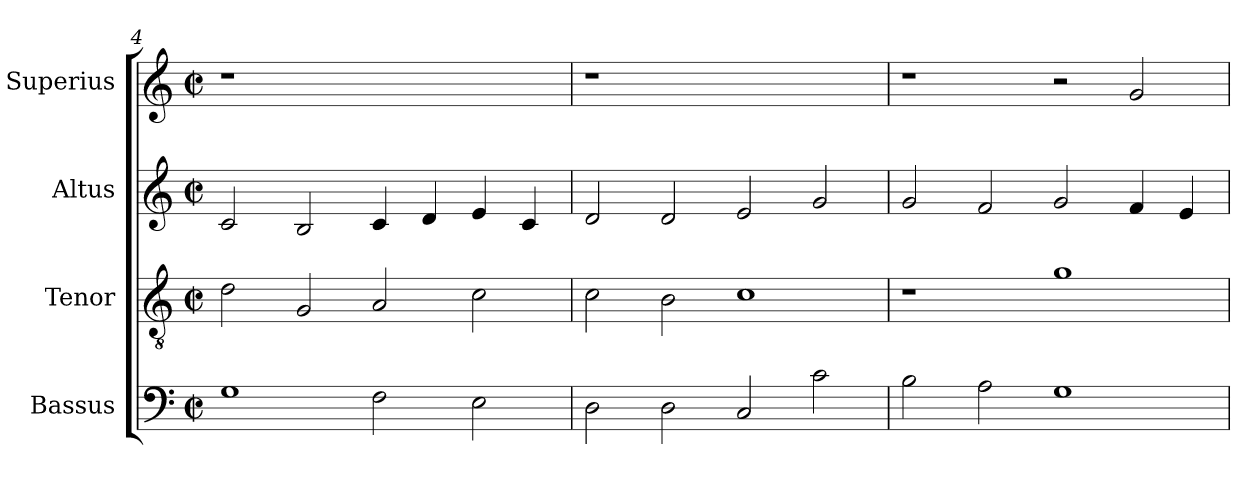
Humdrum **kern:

**kern	**kern	**kern	**kern
*part4	*part3	*part2	*part1
*staff4	*staff3	*staff2	*staff1
*I"Bassus	*I"Tenor	*I"Altus	*I"Superius
*I'B.	*I'T.	*I'A.	*I'S.
*clefF4	*clefGv2	*clefG2	*clefG2
*	*ITrd7c12	*	*
*k[]	*k[]	*k[]	*k[]
*C:	*C:	*C:	*C:
*M2/2	*M2/2	*M2/2	*M2/2
*met(c|)	*met(c|)	*met(c|)	*met(c|)
=4	=4	=4	=4
!	!	!	!LO:N:vis=1
1Gi	2Di\	2ci/	1r
.	2GGi/	2Bi/	.
2Fi\	2AAi/	4ci/	1ryy
.	.	4di/	.
2Ei\	2Ci\	4ei/	.
.	.	4ci/	.
!!LO:LB:g=z
=5	=5	=5	=5
!	!	!	!LO:N:vis=1
2Di\	2Ci\	2di/	1r
2Di\	2BBi\	2di/	.
2Ci/	1Ci	2ei/	1ryy
2ci\	.	2gi/	.
=6	=6	=6	=6
2Bi\	1r	2gi/	1r
2Ai\	.	2fi/	.
1Gi	1Gi	2gi/	2r
.	.	4fi/	2gi/
.	.	4ei/	.
=	=	=	=
*-	*-	*-	*-
